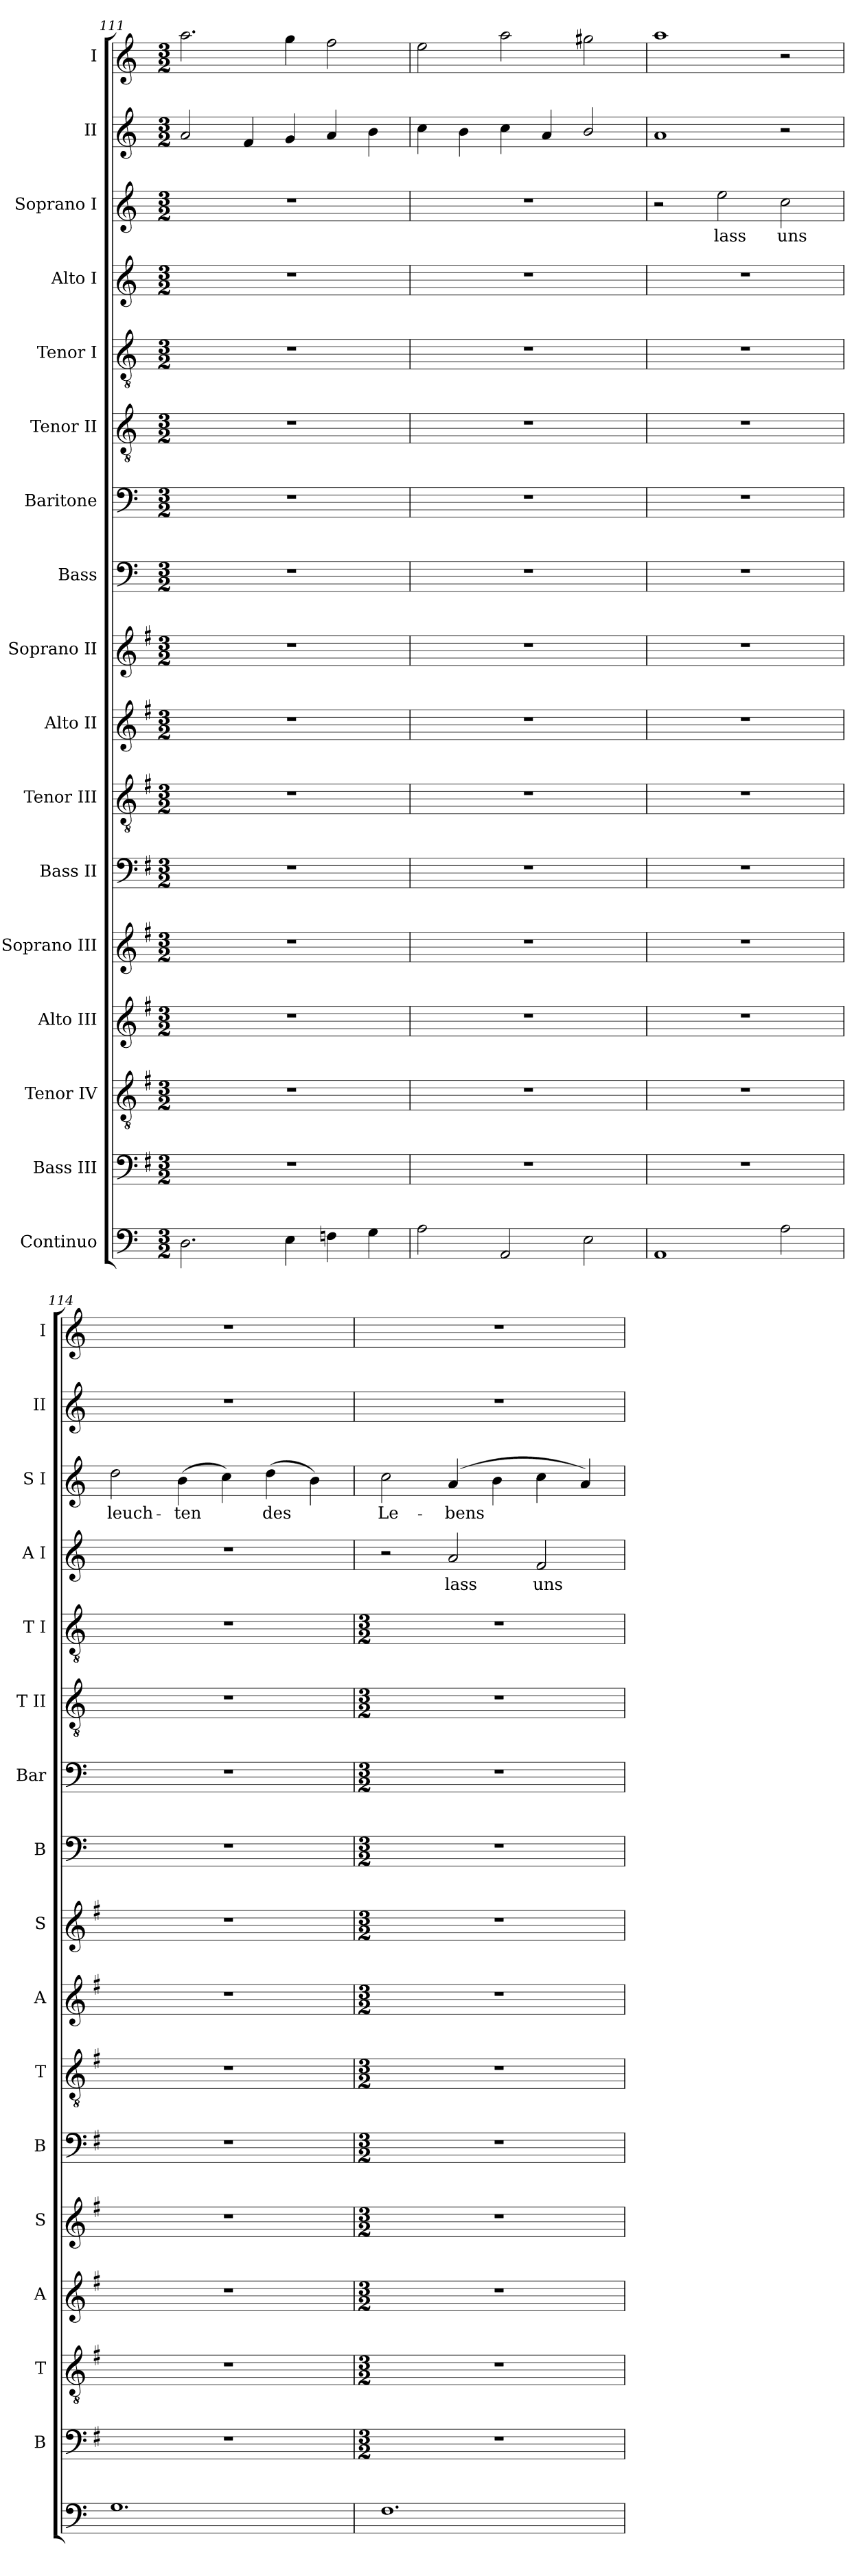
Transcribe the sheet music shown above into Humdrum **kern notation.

**kern	**kern	**kern	**kern	**kern	**kern	**kern	**kern	**kern	**kern	**kern	**kern	**kern	**kern	**text	**kern	**text	**kern	**kern
*part17	*part16	*part15	*part14	*part13	*part12	*part11	*part10	*part9	*part8	*part7	*part6	*part5	*part4	*part4	*part3	*part3	*part2	*part1
*staff17	*staff16	*staff15	*staff14	*staff13	*staff12	*staff11	*staff10	*staff9	*staff8	*staff7	*staff6	*staff5	*staff4	*staff4	*staff3	*staff3	*staff2	*staff1
*I"Continuo	*I"Bass III	*I"Tenor IV	*I"Alto III	*I"Soprano III	*I"Bass II	*I"Tenor III	*I"Alto II	*I"Soprano II	*I"Bass	*I"Baritone	*I"Tenor II	*I"Tenor I	*I"Alto I	*	*I"Soprano I	*	*I"II	*I"I
*	*I'B	*I'T	*I'A	*I'S	*I'B	*I'T	*I'A	*I'S	*I'B	*I'Bar	*I'T II	*I'T I	*I'A I	*	*I'S I	*	*I'II	*I'I
*clefF4	*clefF4	*clefGv2	*clefG2	*clefG2	*clefF4	*clefGv2	*clefG2	*clefG2	*clefF4	*clefF4	*clefGv2	*clefGv2	*clefG2	*	*clefG2	*	*clefG2	*clefG2
*	*ITrd4c7	*ITrd4c7	*ITrd4c7	*ITrd4c7	*ITrd4c7	*ITrd4c7	*ITrd4c7	*ITrd4c7	*	*	*	*	*	*	*	*	*	*
*k[]	*k[]	*k[]	*k[]	*k[]	*k[]	*k[]	*k[]	*k[]	*k[]	*k[]	*k[]	*k[]	*k[]	*	*k[]	*	*k[]	*k[]
*C:	*C:	*C:	*C:	*C:	*C:	*C:	*C:	*C:	*C:	*C:	*C:	*C:	*C:	*	*C:	*	*C:	*C:
*M3/2	*M3/2	*M3/2	*M3/2	*M3/2	*M3/2	*M3/2	*M3/2	*M3/2	*M3/2	*M3/2	*M3/2	*M3/2	*M3/2	*	*M3/2	*	*M3/2	*M3/2
=111	=111	=111	=111	=111	=111	=111	=111	=111	=111	=111	=111	=111	=111	=111	=111	=111	=111	=111
!	!	!	!	!	!	!	!	!	!	!	!	!	!LO:N:vis=1	!	!LO:N:vis=1	!	!	!
2.D	1.r	1.r	1.r	1.r	1.r	1.r	1.r	1.r	1.r	1.r	1.r	1.r	1.r	.	1.r	.	2a	2.aa
.	.	.	.	.	.	.	.	.	.	.	.	.	.	.	.	.	4f	.
4E	.	.	.	.	.	.	.	.	.	.	.	.	.	.	.	.	4g	4gg
4Fn	.	.	.	.	.	.	.	.	.	.	.	.	.	.	.	.	4a	2ff
4G	.	.	.	.	.	.	.	.	.	.	.	.	.	.	.	.	4b	.
=112	=112	=112	=112	=112	=112	=112	=112	=112	=112	=112	=112	=112	=112	=112	=112	=112	=112	=112
!	!	!	!	!	!	!	!	!	!	!	!	!	!LO:N:vis=1	!	!LO:N:vis=1	!	!	!
2A	1.r	1.r	1.r	1.r	1.r	1.r	1.r	1.r	1.r	1.r	1.r	1.r	1.r	.	1.r	.	4cc	2ee
.	.	.	.	.	.	.	.	.	.	.	.	.	.	.	.	.	4b	.
2AA	.	.	.	.	.	.	.	.	.	.	.	.	.	.	.	.	4cc	2aa
.	.	.	.	.	.	.	.	.	.	.	.	.	.	.	.	.	4a	.
2E	.	.	.	.	.	.	.	.	.	.	.	.	.	.	.	.	2b/	2gg#X
=113	=113	=113	=113	=113	=113	=113	=113	=113	=113	=113	=113	=113	=113	=113	=113	=113	=113	=113
!	!	!	!	!	!	!	!	!	!	!	!	!	!LO:N:vis=1	!	!	!	!	!
1AA	1.r	1.r	1.r	1.r	1.r	1.r	1.r	1.r	1.r	1.r	1.r	1.r	1.r	.	2r	.	1a	1aa
!	!	!	!	!	!	!	!	!	!	!	!	!	!	!	!	!LO:LY:b	!	!
.	.	.	.	.	.	.	.	.	.	.	.	.	.	.	2ee	lass	.	.
!	!	!	!	!	!	!	!	!	!	!	!	!	!	!	!	!LO:LY:b	!	!
2A	.	.	.	.	.	.	.	.	.	.	.	.	.	.	2cc	uns	2r	2r
=114	=114	=114	=114	=114	=114	=114	=114	=114	=114	=114	=114	=114	=114	=114	=114	=114	=114	=114
!	!	!	!	!	!	!	!	!	!	!	!	!	!LO:N:vis=1	!	!	!LO:LY:b	!LO:N:vis=1	!LO:N:vis=1
1.G	1.r	1.r	1.r	1.r	1.r	1.r	1.r	1.r	1.r	1.r	1.r	1.r	1.r	.	2dd	leuch-	1.r	1.r
!	!	!	!	!	!	!	!	!	!	!	!	!	!	!	!	!LO:LY:b	!	!
.	.	.	.	.	.	.	.	.	.	.	.	.	.	.	(>4b	-ten	.	.
.	.	.	.	.	.	.	.	.	.	.	.	.	.	.	4cc)	.	.	.
!	!	!	!	!	!	!	!	!	!	!	!	!	!	!	!	!LO:LY:b	!	!
.	.	.	.	.	.	.	.	.	.	.	.	.	.	.	(>4dd	des	.	.
.	.	.	.	.	.	.	.	.	.	.	.	.	.	.	4b)	.	.	.
!!LO:LB:g=z
=115	=115	=115	=115	=115	=115	=115	=115	=115	=115	=115	=115	=115	=115	=115	=115	=115	=115	=115
*	*M3/2	*M3/2	*M3/2	*M3/2	*M3/2	*M3/2	*M3/2	*M3/2	*M3/2	*M3/2	*M3/2	*M3/2	*	*	*	*	*	*
!	!	!	!	!	!	!	!	!	!	!	!	!	!	!	!	!LO:LY:b	!LO:N:vis=1	!LO:N:vis=1
1.F	1.r	1.r	1.r	1.r	1.r	1.r	1.r	1.r	1.r	1.r	1.r	1.r	2r	.	2cc	Le-	1.r	1.r
!	!	!	!	!	!	!	!	!	!	!	!	!	!	!LO:LY:b	!	!LO:LY:b	!	!
.	.	.	.	.	.	.	.	.	.	.	.	.	2a	lass	(>4a	-bens	.	.
.	.	.	.	.	.	.	.	.	.	.	.	.	.	.	4b	.	.	.
!	!	!	!	!	!	!	!	!	!	!	!	!	!	!LO:LY:b	!	!	!	!
.	.	.	.	.	.	.	.	.	.	.	.	.	2f	uns	4cc	.	.	.
.	.	.	.	.	.	.	.	.	.	.	.	.	.	.	4a)	.	.	.
=	=	=	=	=	=	=	=	=	=	=	=	=	=	=	=	=	=	=
*-	*-	*-	*-	*-	*-	*-	*-	*-	*-	*-	*-	*-	*-	*-	*-	*-	*-	*-
